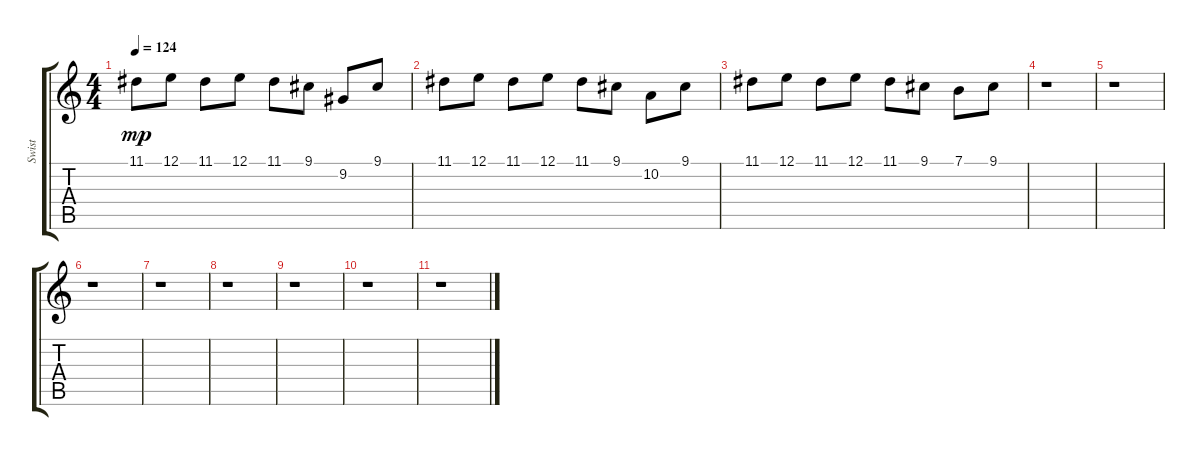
\track ("Swist" "Swist") {instrument ocarina}
\staff {score tabs}
\tuning (E4 B3 G3 D3 A2 E2) {hide}
\ts (4 4)
\tempo 124
\clef g2
\ks c
11.1.8{dy mp} 12.1.8 11.1.8 12.1.8 11.1.8 9.1.8 9.2.8 9.1.8 |
11.1.8 12.1.8 11.1.8 12.1.8 11.1.8 9.1.8 10.2.8 9.1.8 |
11.1.8 12.1.8 11.1.8 12.1.8 11.1.8 9.1.8 7.1.8 9.1.8 |
r.1 |
r.1 |
r.1 |
r.1 |
r.1 |
r.1 |
r.1 |
r.1
